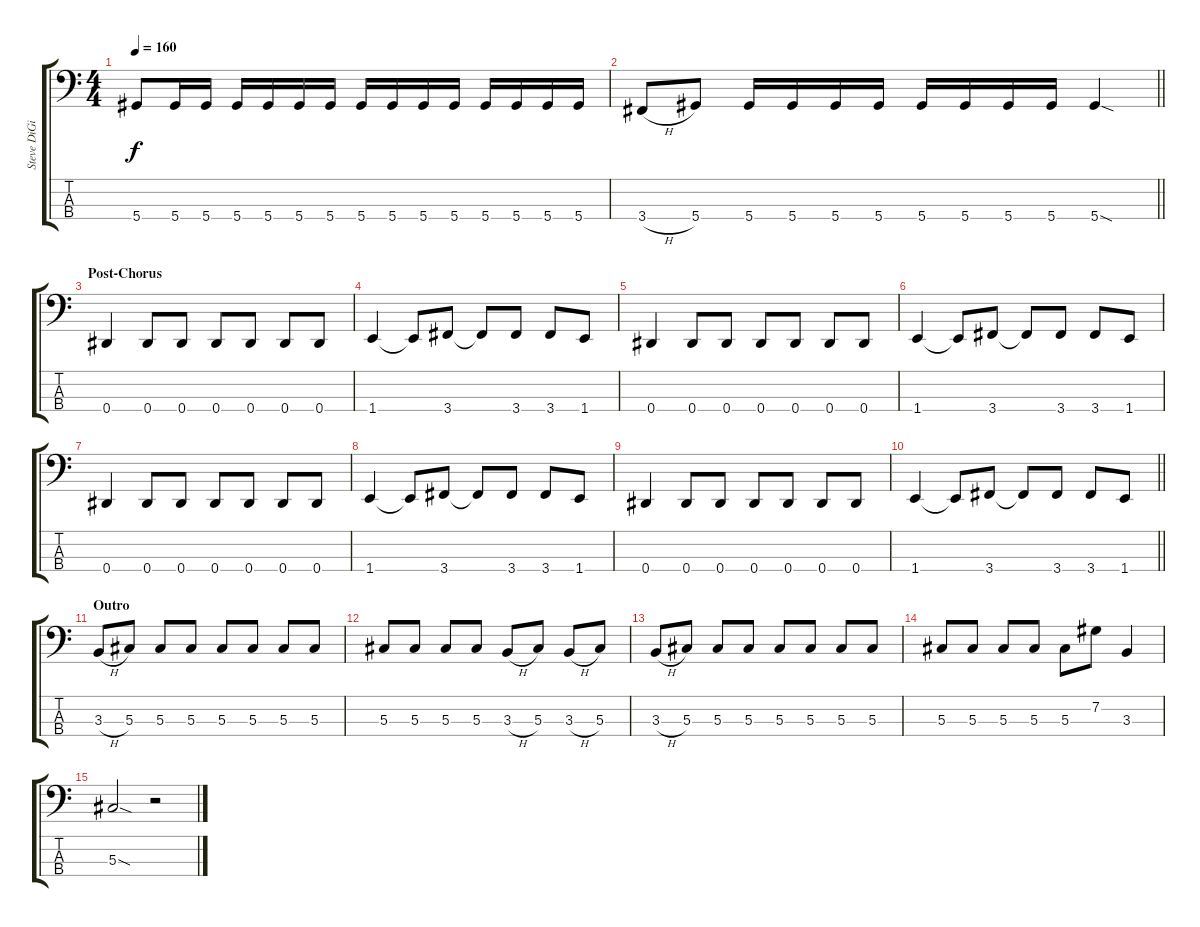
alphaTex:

\track ("Steve DiGiorgio" "Steve DiGi") {instrument fretlessbass}
\staff {score tabs}
\tuning (Gb2 Db2 Ab1 Eb1) {hide}
\ts (4 4)
\tempo 160
\clef f4
\ks c
5.4.8{dy f} 5.4.16 5.4.16 5.4.16 5.4.16 5.4.16 5.4.16 5.4.16 5.4.16 5.4.16 5.4.16 5.4.16 5.4.16 5.4.16 5.4.16 |
\barLineRight lightlight
3.4{h}.8 5.4.8 5.4.16 5.4.16 5.4.16 5.4.16 5.4.16 5.4.16 5.4.16 5.4.16 5.4{sod}.4 |
\section ("" "Post-Chorus")
0.4.4 0.4.8 0.4.8 0.4.8 0.4.8 0.4.8 0.4.8 |
1.4.4 1.4{t}.8 3.4.8 3.4{t}.8 3.4.8 3.4.8 1.4.8 |
0.4.4 0.4.8 0.4.8 0.4.8 0.4.8 0.4.8 0.4.8 |
1.4.4 1.4{t}.8 3.4.8 3.4{t}.8 3.4.8 3.4.8 1.4.8 |
0.4.4 0.4.8 0.4.8 0.4.8 0.4.8 0.4.8 0.4.8 |
1.4.4 1.4{t}.8 3.4.8 3.4{t}.8 3.4.8 3.4.8 1.4.8 |
0.4.4 0.4.8 0.4.8 0.4.8 0.4.8 0.4.8 0.4.8 |
\barLineRight lightlight
1.4.4 1.4{t}.8 3.4.8 3.4{t}.8 3.4.8 3.4.8 1.4.8 |
\section ("" "Outro")
3.3{h}.8 5.3.8 5.3.8 5.3.8 5.3.8 5.3.8 5.3.8 5.3.8 |
5.3.8 5.3.8 5.3.8 5.3.8 3.3{h}.8 5.3.8 3.3{h}.8 5.3.8 |
3.3{h}.8 5.3.8 5.3.8 5.3.8 5.3.8 5.3.8 5.3.8 5.3.8 |
5.3.8 5.3.8 5.3.8 5.3.8 5.3.8 7.2.8 3.3.4 |
5.3{sod}.2 r.2
